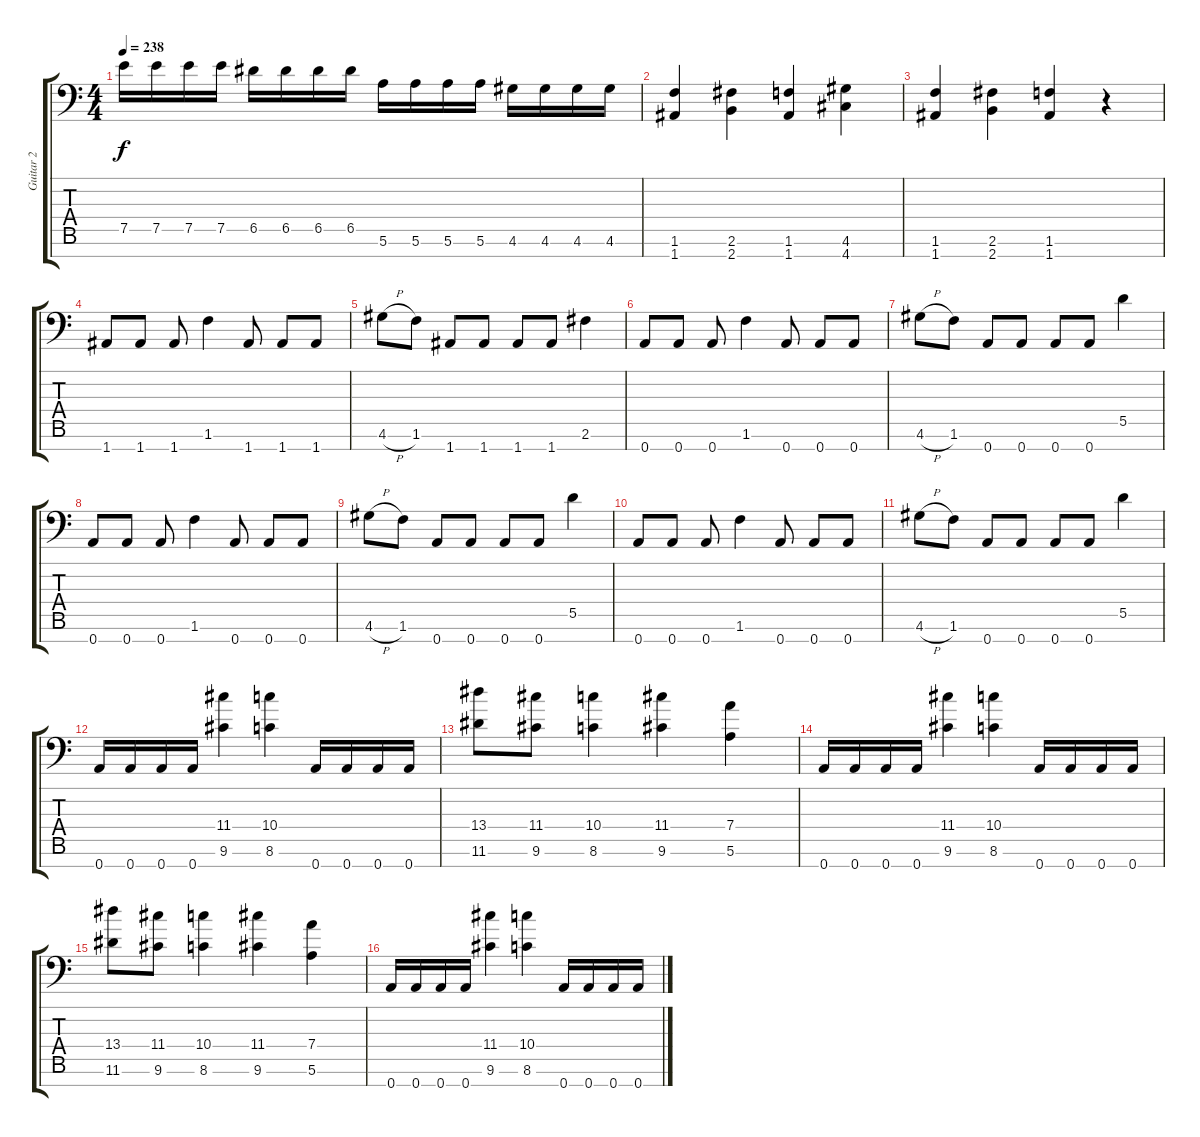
\track ("Guitar 2" "Guitar 2") {instrument distortionguitar}
\staff {score tabs}
\tuning (E4 B3 Gb3 D3 A2 E2 A1) {hide}
\ts (4 4)
\tempo 238
\clef f4
\ks c
7.5.16{dy f} 7.5.16 7.5.16 7.5.16 6.5.16 6.5.16 6.5.16 6.5.16 5.6.16 5.6.16 5.6.16 5.6.16 4.6.16 4.6.16 4.6.16 4.6.16 |
(1.6 1.7).4 (2.6 2.7).4 (1.6 1.7).4 (4.6 4.7).4 |
(1.6 1.7).4 (2.6 2.7).4 (1.6 1.7).4 r.4 |
1.7.8 1.7.8 1.7.8 1.6.4 1.7.8 1.7.8 1.7.8 |
4.6{h}.8 1.6.8 1.7.8 1.7.8 1.7.8 1.7.8 2.6.4 |
0.7.8 0.7.8 0.7.8 1.6.4 0.7.8 0.7.8 0.7.8 |
4.6{h}.8 1.6.8 0.7.8 0.7.8 0.7.8 0.7.8 5.5.4 |
0.7.8 0.7.8 0.7.8 1.6.4 0.7.8 0.7.8 0.7.8 |
4.6{h}.8 1.6.8 0.7.8 0.7.8 0.7.8 0.7.8 5.5.4 |
0.7.8 0.7.8 0.7.8 1.6.4 0.7.8 0.7.8 0.7.8 |
4.6{h}.8 1.6.8 0.7.8 0.7.8 0.7.8 0.7.8 5.5.4 |
0.7.16 0.7.16 0.7.16 0.7.16 (11.4 9.6).4 (10.4 8.6).4 0.7.16 0.7.16 0.7.16 0.7.16 |
(13.4 11.6).8 (11.4 9.6).8 (10.4 8.6).4 (11.4 9.6).4 (7.4 5.6).4 |
0.7.16 0.7.16 0.7.16 0.7.16 (11.4 9.6).4 (10.4 8.6).4 0.7.16 0.7.16 0.7.16 0.7.16 |
(13.4 11.6).8 (11.4 9.6).8 (10.4 8.6).4 (11.4 9.6).4 (7.4 5.6).4 |
0.7.16 0.7.16 0.7.16 0.7.16 (11.4 9.6).4 (10.4 8.6).4 0.7.16 0.7.16 0.7.16 0.7.16
